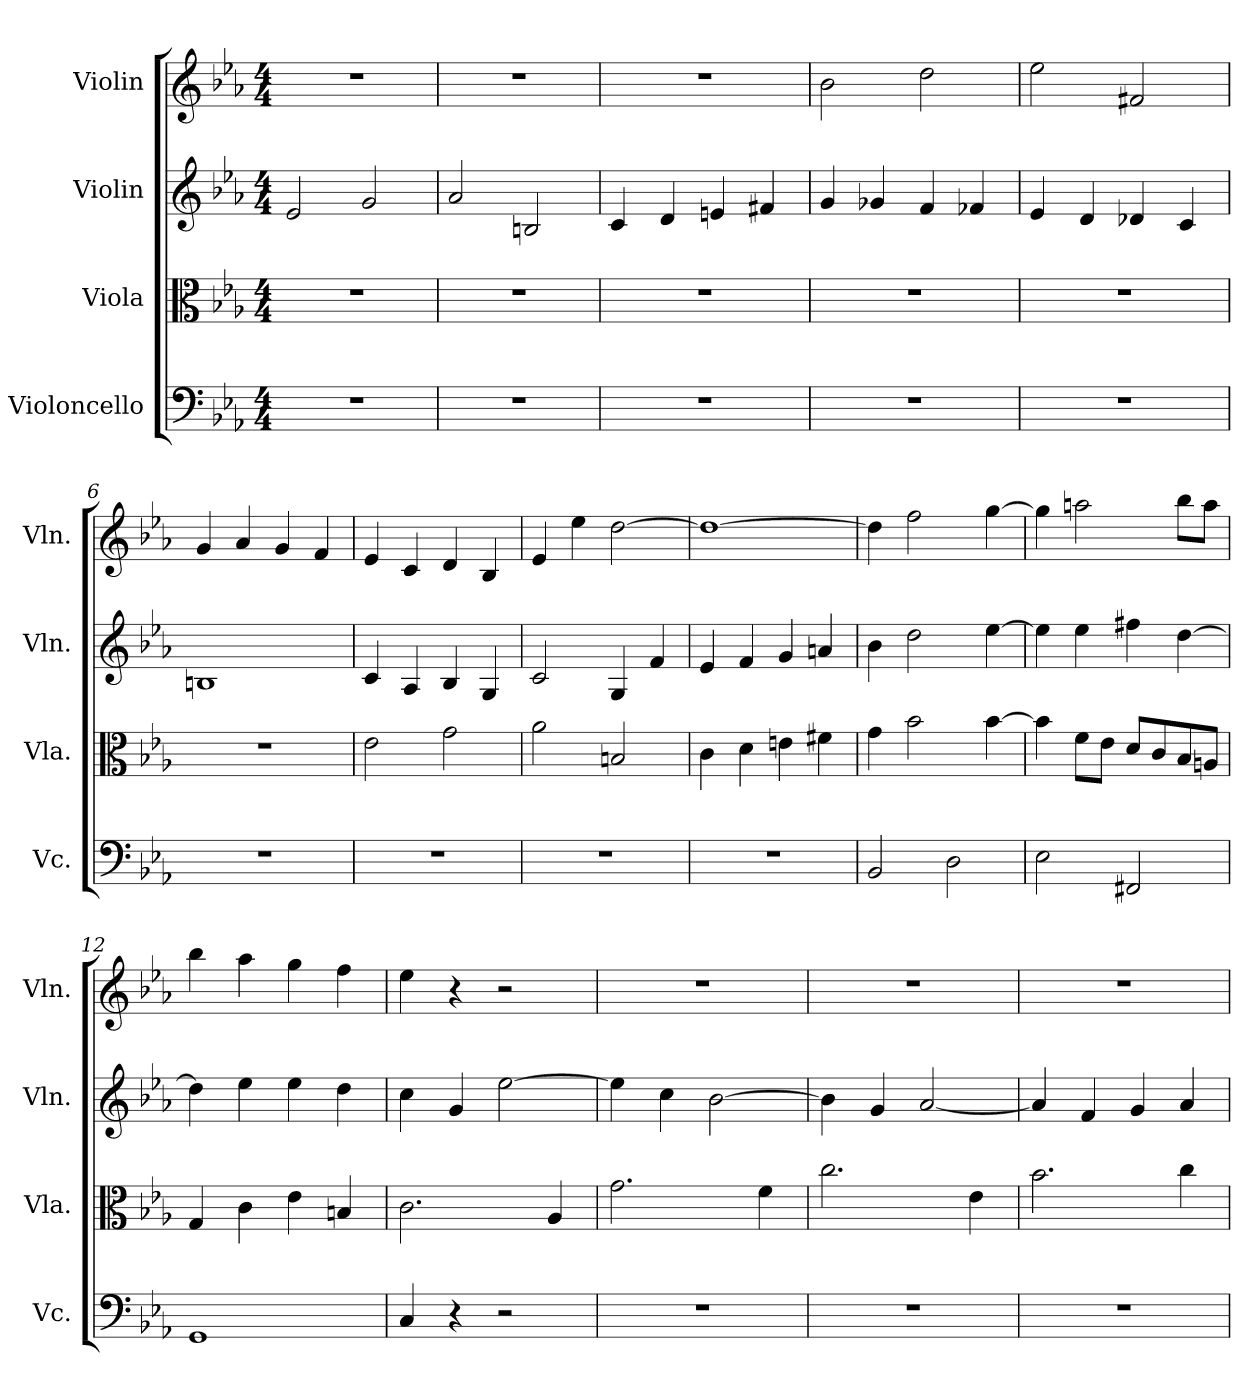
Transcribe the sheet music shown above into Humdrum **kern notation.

**kern	**kern	**kern	**kern
*part4	*part3	*part2	*part1
*staff4	*staff3	*staff2	*staff1
*I"Violoncello	*I"Viola	*I"Violin	*I"Violin
*I'Vc.	*I'Vla.	*I'Vln.	*I'Vln.
*clefF4	*clefC3	*clefG2	*clefG2
*k[b-e-a-]	*k[b-e-a-]	*k[b-e-a-]	*k[b-e-a-]
*M4/4	*M4/4	*M4/4	*M4/4
*MM60	*MM60	*MM60	*MM60
=1	=1	=1	=1
1r	1r	2e-/	1r
.	.	2g/	.
=2	=2	=2	=2
1r	1r	2a-/	1r
.	.	2Bn/	.
=3	=3	=3	=3
1r	1r	4c/	1r
.	.	4d/	.
.	.	4en/	.
.	.	4f#X/	.
=4	=4	=4	=4
1r	1r	4g/	2b-\
.	.	4g-X/	.
.	.	4f/	2dd\
.	.	4f-X/	.
=5	=5	=5	=5
1r	1r	4e-/	2ee-\
.	.	4d/	.
.	.	4d-X/	2f#X/
.	.	4c/	.
=6	=6	=6	=6
1r	1r	1Bn	4g/
.	.	.	4a-/
.	.	.	4g/
.	.	.	4f/
!!LO:LB:g=z
=7	=7	=7	=7
1r	2e-\	4c/	4e-/
.	.	4A-/	4c/
.	2g\	4B-/	4d/
.	.	4G/	4B-/
=8	=8	=8	=8
1r	2a-\	2c/	4e-/
.	.	.	4ee-\
.	2Bn/	4G/	[2dd\
.	.	4f/	.
=9	=9	=9	=9
1r	4c\	4e-/	1dd_
.	4d\	4f/	.
.	4en\	4g/	.
.	4f#X\	4an/	.
=10	=10	=10	=10
2BB-/	4g\	4b-\	4dd\]
.	2b-\	2dd\	2ff\
2D\	.	.	.
.	[4b-\	[4ee-\	[4gg\
=11	=11	=11	=11
2E-\	4b-\]	4ee-\]	4gg\]
.	8f\L	4ee-\	2aan\
.	8e-\J	.	.
2FF#X/	8d/L	4ff#X\	.
.	8c/	.	.
.	8B-/	[4dd\	8bb-\L
.	8An/J	.	8aa\J
=12	=12	=12	=12
1GG	4G/	4dd\]	4bb-\
.	4c\	4ee-\	4aa-\
.	4e-\	4ee-\	4gg\
.	4Bn/	4dd\	4ff\
!!LO:LB:g=z
=13	=13	=13	=13
4C/	2.c\	4cc\	4ee-\
4r	.	4g/	4r
2r	.	[2ee-\	2r
.	4A-/	.	.
=14	=14	=14	=14
1r	2.g\	4ee-\]	1r
.	.	4cc\	.
.	.	[2b-\	.
.	4f\	.	.
=15	=15	=15	=15
1r	2.cc\	4b-\]	1r
.	.	4g/	.
.	.	[2a-/	.
.	4e-\	.	.
=16	=16	=16	=16
1r	2.b-\	4a-/]	1r
.	.	4f/	.
.	.	4g/	.
.	4cc\	4a-/	.
=	=	=	=
*-	*-	*-	*-
